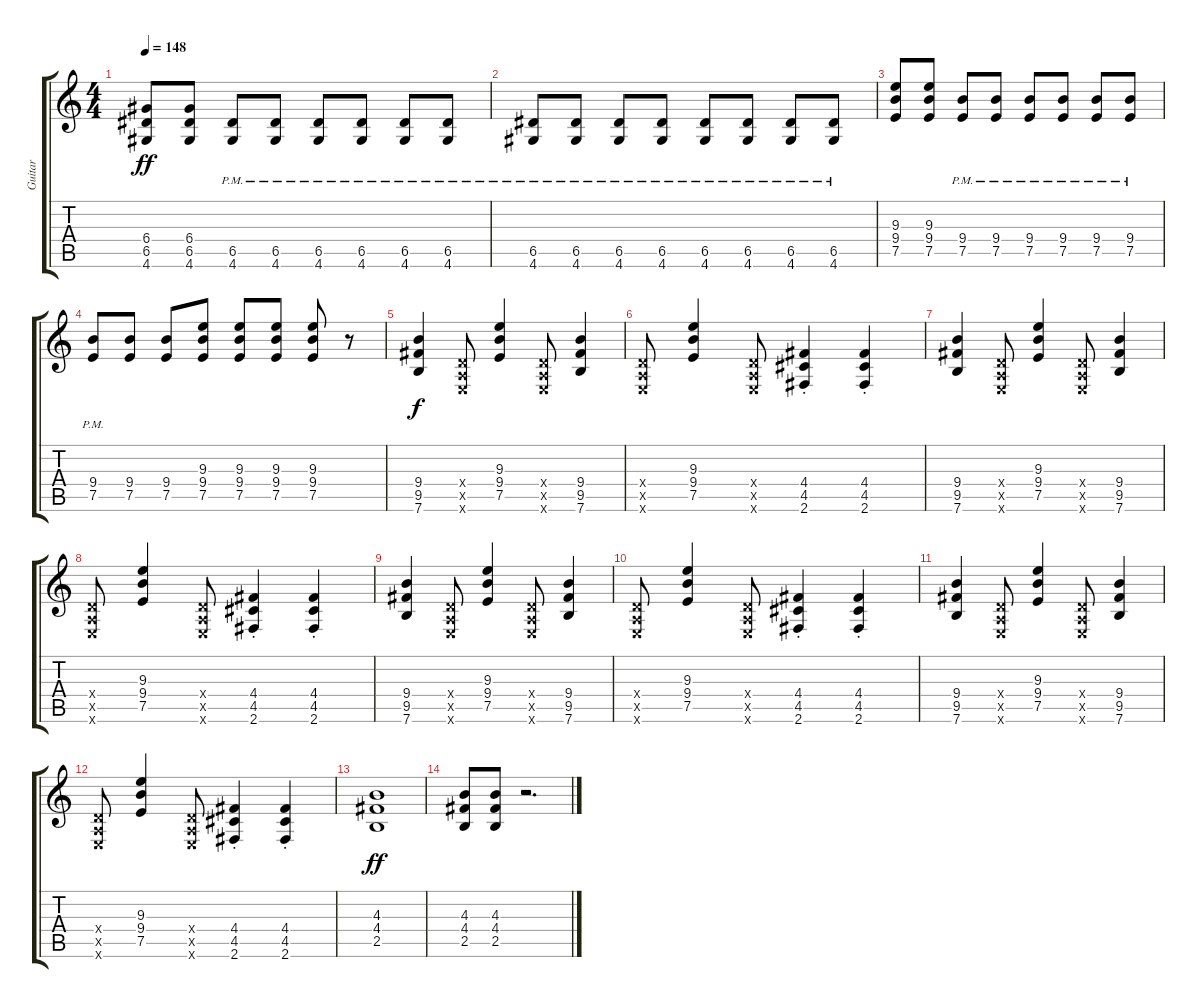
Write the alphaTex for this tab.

\track ("Guitar" "Guitar") {instrument overdrivenguitar}
\staff {score tabs}
\tuning (E4 B3 G3 D3 A2 E2) {hide}
\ts (4 4)
\tempo 148
\clef g2
\ks c
(6.4 6.5 4.6).8{dy ff} (6.4 6.5 4.6).8 (6.5{pm} 4.6{pm}).8 (6.5{pm} 4.6{pm}).8 (6.5{pm} 4.6{pm}).8 (6.5{pm} 4.6{pm}).8 (6.5{pm} 4.6{pm}).8 (6.5{pm} 4.6{pm}).8 |
(6.5{pm} 4.6{pm}).8 (6.5{pm} 4.6{pm}).8 (6.5{pm} 4.6{pm}).8 (6.5{pm} 4.6{pm}).8 (6.5{pm} 4.6{pm}).8 (6.5{pm} 4.6{pm}).8 (6.5{pm} 4.6{pm}).8 (6.5{pm} 4.6{pm}).8 |
(9.3 9.4 7.5).8 (9.3 9.4 7.5).8 (9.4{pm} 7.5{pm}).8 (9.4{pm} 7.5{pm}).8 (9.4{pm} 7.5{pm}).8 (9.4{pm} 7.5{pm}).8 (9.4{pm} 7.5{pm}).8 (9.4{pm} 7.5{pm}).8 |
(9.4{pm} 7.5{pm}).8 (9.4 7.5).8 (9.4 7.5).8 (9.3 9.4 7.5).8 (9.3 9.4 7.5).8 (9.3 9.4 7.5).8 (9.3 9.4 7.5).8 r.8 |
(9.4 9.5 7.6).4{dy f} (0.4{x} 0.5{x} 0.6{x}).8 (9.3 9.4 7.5).4 (0.4{x} 0.5{x} 0.6{x}).8 (9.4 9.5 7.6).4 |
(0.4{x} 0.5{x} 0.6{x}).8 (9.3 9.4 7.5).4 (0.4{x} 0.5{x} 0.6{x}).8 (4.4{st} 4.5{st} 2.6{st}).4 (4.4{st} 4.5{st} 2.6{st}).4 |
(9.4 9.5 7.6).4 (0.4{x} 0.5{x} 0.6{x}).8 (9.3 9.4 7.5).4 (0.4{x} 0.5{x} 0.6{x}).8 (9.4 9.5 7.6).4 |
(0.4{x} 0.5{x} 0.6{x}).8 (9.3 9.4 7.5).4 (0.4{x} 0.5{x} 0.6{x}).8 (4.4{st} 4.5{st} 2.6{st}).4 (4.4{st} 4.5{st} 2.6{st}).4 |
(9.4 9.5 7.6).4 (0.4{x} 0.5{x} 0.6{x}).8 (9.3 9.4 7.5).4 (0.4{x} 0.5{x} 0.6{x}).8 (9.4 9.5 7.6).4 |
(0.4{x} 0.5{x} 0.6{x}).8 (9.3 9.4 7.5).4 (0.4{x} 0.5{x} 0.6{x}).8 (4.4{st} 4.5{st} 2.6{st}).4 (4.4{st} 4.5{st} 2.6{st}).4 |
(9.4 9.5 7.6).4 (0.4{x} 0.5{x} 0.6{x}).8 (9.3 9.4 7.5).4 (0.4{x} 0.5{x} 0.6{x}).8 (9.4 9.5 7.6).4 |
(0.4{x} 0.5{x} 0.6{x}).8 (9.3 9.4 7.5).4 (0.4{x} 0.5{x} 0.6{x}).8 (4.4{st} 4.5{st} 2.6{st}).4 (4.4{st} 4.5{st} 2.6{st}).4 |
(4.3 4.4 2.5).1{dy ff} |
(4.3 4.4 2.5).8 (4.3 4.4 2.5).8 r.2{d}
